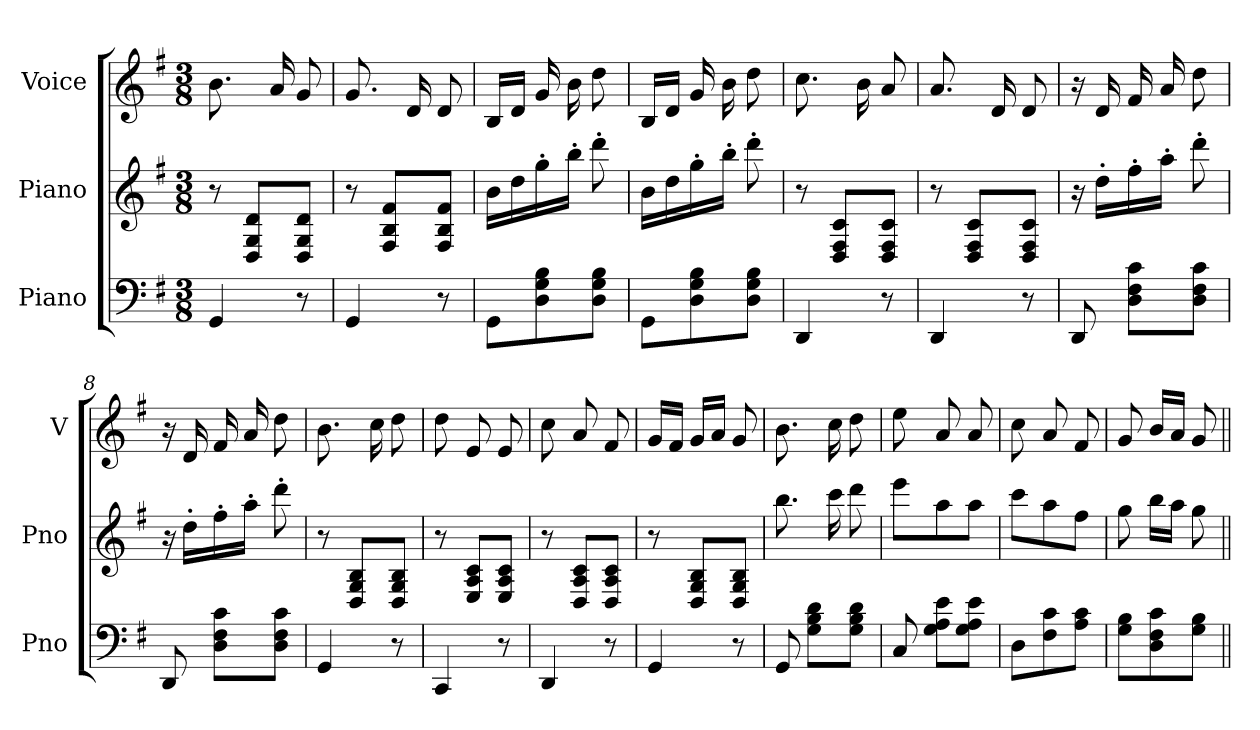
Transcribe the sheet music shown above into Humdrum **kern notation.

**kern	**kern	**kern
*part3	*part2	*part1
*staff3	*staff2	*staff1
*I"Piano	*I"Piano	*I"Voice
*I'Pno	*I'Pno	*I'V
*clefF4	*clefG2	*clefG2
*k[f#]	*k[f#]	*k[f#]
*M3/8	*M3/8	*M3/8
*MM80	*MM80	*MM80
=1	=1	=1
4GG/	8r	8.b\
.	8D/ 8G/ 8d/L	.
.	.	16a/
8r	8D/ 8G/ 8d/J	8g/
=2	=2	=2
4GG/	8r	8.g/
.	8F#/ 8B/ 8f#/L	.
.	.	16d/
8r	8F#/ 8B/ 8f#/J	8d/
=3	=3	=3
8GG\L	16b\LL	16B/LL
.	16dd\	16d/JJ
8D\ 8G\ 8B\	16gg'\	16g/
.	16bb'\JJ	16b\
8D\ 8G\ 8B\J	8ddd'\	8dd\
=4	=4	=4
8GG\L	16b\LL	16B/LL
.	16dd\	16d/JJ
8D\ 8G\ 8B\	16gg'\	16g/
.	16bb'\JJ	16b\
8D\ 8G\ 8B\J	8ddd'\	8dd\
=5	=5	=5
4DD/	8r	8.cc\
.	8D/ 8F#/ 8c/L	.
.	.	16b\
8r	8D/ 8F#/ 8c/J	8a/
=6	=6	=6
4DD/	8r	8.a/
.	8D/ 8F#/ 8c/L	.
.	.	16d/
8r	8D/ 8F#/ 8c/J	8d/
=7	=7	=7
8DD/	16r	16r
.	16dd'\LL	16d/
8D\ 8F#\ 8c\L	16ff#'\	16f#/
.	16aa'\JJ	16a/
8D\ 8F#\ 8c\J	8ddd'\	8dd\
!!LO:LB:g=z
=8	=8	=8
8DD/	16r	16r
.	16dd'\LL	16d/
8D\ 8F#\ 8c\L	16ff#'\	16f#/
.	16aa'\JJ	16a/
8D\ 8F#\ 8c\J	8ddd'\	8dd\
=9	=9	=9
4GG/	8r	8.b\
.	8D/ 8G/ 8B/L	.
.	.	16cc\
8r	8D/ 8G/ 8B/J	8dd\
=10	=10	=10
4CC/	8r	8dd\
.	8E/ 8A/ 8c/L	8e/
8r	8E/ 8A/ 8c/J	8e/
=11	=11	=11
4DD/	8r	8cc\
.	8D/ 8A/ 8c/L	8a/
8r	8D/ 8A/ 8c/J	8f#/
=12	=12	=12
4GG/	8r	16g/LL
.	.	16f#/JJ
.	8D/ 8G/ 8B/L	16g/LL
.	.	16a/JJ
8r	8D/ 8G/ 8B/J	8g/
=13	=13	=13
8GG/	8.bb\	8.b\
8G\ 8B\ 8d\L	.	.
.	16ccc\	16cc\
8G\ 8B\ 8d\J	8ddd\	8dd\
=14	=14	=14
8C/	8eee\L	8ee\
8G\ 8A\ 8e\L	8aa\	8a/
8G\ 8A\ 8e\J	8aa\J	8a/
=15	=15	=15
8D\L	8ccc\L	8cc\
8F#\ 8c\	8aa\	8a/
8A\ 8c\J	8ff#\J	8f#/
!!LO:LB:g=z
=16	=16	=16
8G\ 8B\L	8gg\	8g/
8D\ 8F#\ 8c\	16bb\LL	16b/LL
.	16aa\JJ	16a/JJ
8G\ 8B\J	8gg\	8g/
=||	=||	=||
*-	*-	*-
